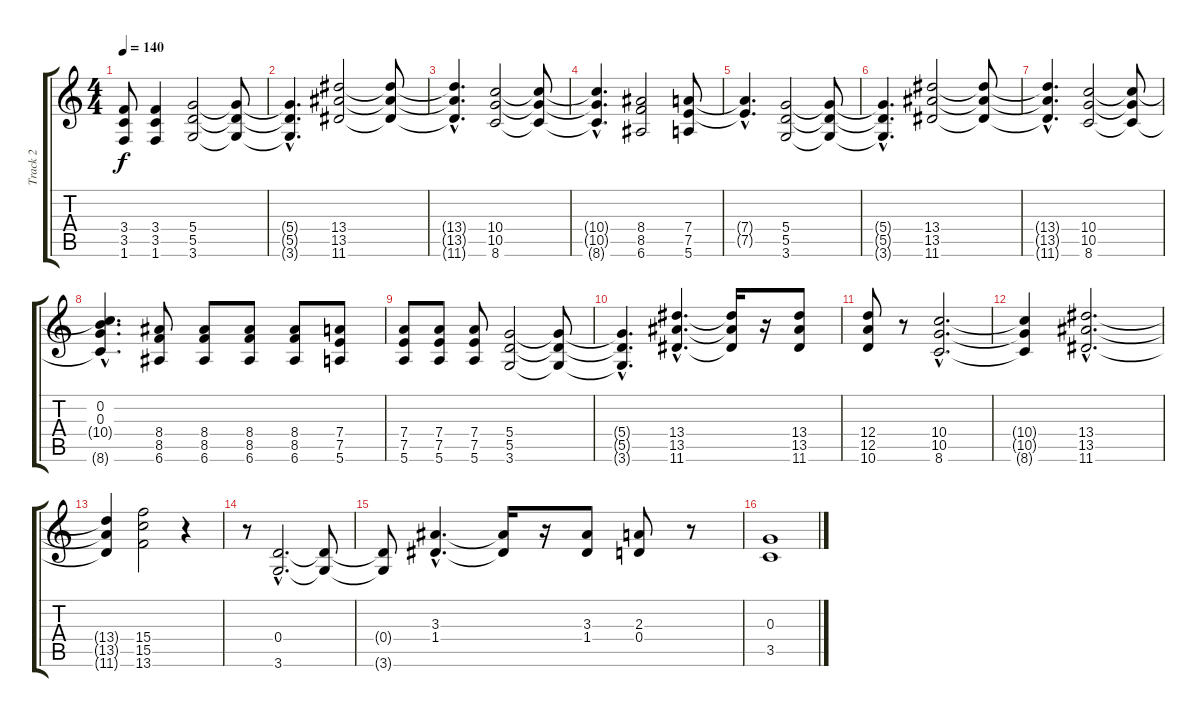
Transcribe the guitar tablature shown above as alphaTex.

\track ("Track 2" "Track 2") {instrument distortionguitar}
\staff {score tabs}
\tuning (E4 B3 G3 D3 A2 E2) {hide}
\ts (4 4)
\tempo 140
\clef g2
\ks c
(3.4 3.5 1.6).8{dy f} (3.4 3.5 1.6).4 (5.4 5.5 3.6).2 (5.4{t} 5.5{t} 3.6{t}).8 |
(5.4{hac t} 5.5{hac t} 3.6{hac t}).4{d} (13.4 13.5 11.6).2 (13.4{t} 13.5{t} 11.6{t}).8 |
(13.4{hac t} 13.5{hac t} 11.6{hac t}).4{d} (10.4 10.5 8.6).2 (10.4{t} 10.5{t} 8.6{t}).8 |
(10.4{hac t} 10.5{hac t} 8.6{hac t}).4{d} (8.4 8.5 6.6).2 (7.4 7.5 5.6).8 |
(7.4{hac t} 7.5{hac t}).4{d} (5.4 5.5 3.6).2 (5.4{t} 5.5{t} 3.6{t}).8 |
(5.4{hac t} 5.5{hac t} 3.6{hac t}).4{d} (13.4 13.5 11.6).2 (13.4{t} 13.5{t} 11.6{t}).8 |
(13.4{hac t} 13.5{hac t} 11.6{hac t}).4{d} (10.4 10.5 8.6).2 (10.4{t} 10.5{t} 8.6{t}).8 |
(0.2{hac} 0.3{hac} 10.4{hac t} 8.6{hac t}).4{d} (8.4 8.5 6.6).8 (8.4 8.5 6.6).8 (8.4 8.5 6.6).8 (8.4 8.5 6.6).8 (7.4 7.5 5.6).8 |
(7.4 7.5 5.6).8 (7.4 7.5 5.6).8 (7.4 7.5 5.6).8 (5.4 5.5 3.6).2 (5.4{t} 5.5{t} 3.6{t}).8 |
(5.4{hac t} 5.5{hac t} 3.6{hac t}).4{d} (13.4{hac} 13.5{hac} 11.6{hac}).4{d} (13.4{t} 13.5{t} 11.6{t}).16 r.16 (13.4 13.5 11.6).8 |
(12.4 12.5 10.6).8 r.8 (10.4{hac} 10.5{hac} 8.6{hac}).2{d} |
(10.4{t} 10.5{t} 8.6{t}).4 (13.4{hac} 13.5{hac} 11.6{hac}).2{d} |
(13.4{t} 13.5{t} 11.6{t}).4 (15.4 15.5 13.6).2 r.4 |
r.8 (0.4{hac} 3.6{hac}).2{d} (0.4{t} 3.6{t}).8 |
(0.4{t} 3.6{t}).8 (3.3{hac} 1.4{hac}).4{d} (3.3{t} 1.4{t}).16 r.16 (3.3 1.4).8 (2.3 0.4).8 r.8 |
(0.3 3.5).1
